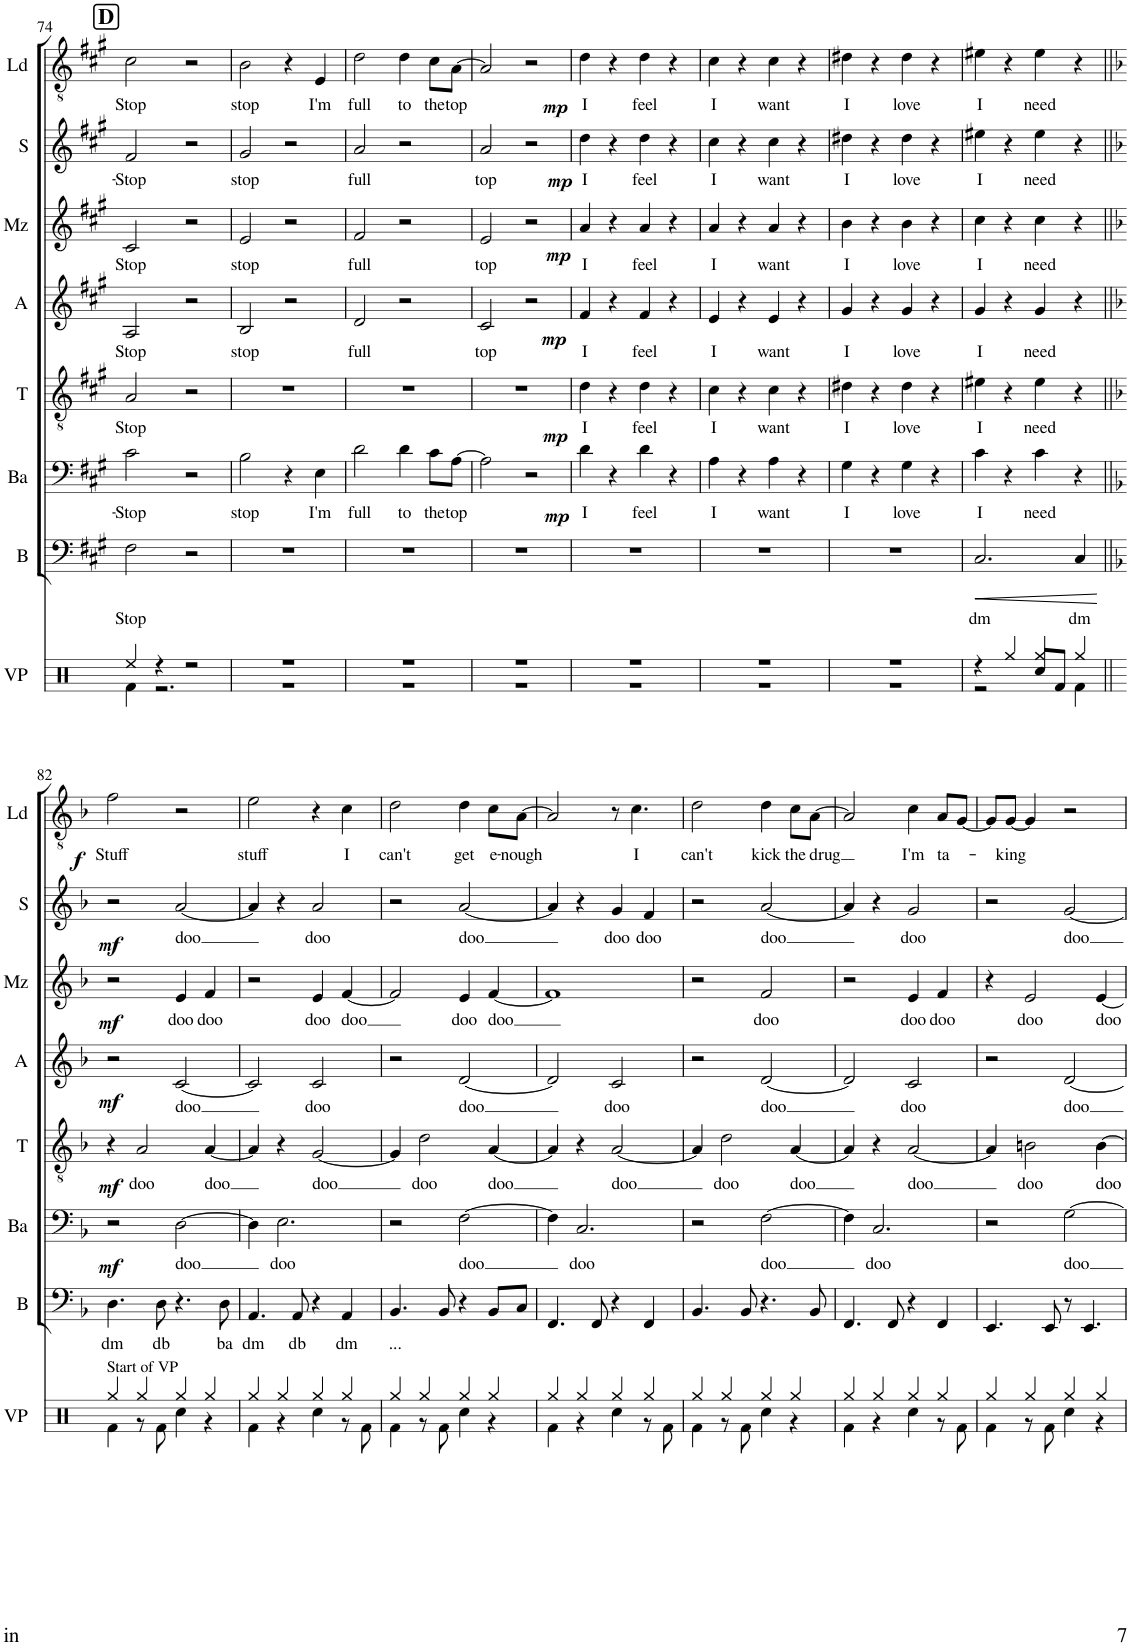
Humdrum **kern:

**kern	**kern	**text	**dynam	**kern	**text	**dynam	**kern	**text	**dynam	**kern	**text	**dynam	**kern	**text	**dynam	**kern	**text	**dynam	**kern	**text	**dynam
*part8	*part7	*part7	*part7	*part6	*part6	*part6	*part5	*part5	*part5	*part4	*part4	*part4	*part3	*part3	*part3	*part2	*part2	*part2	*part1	*part1	*part1
*staff8	*staff7	*staff7	*staff7	*staff6	*staff6	*staff6	*staff5	*staff5	*staff5	*staff4	*staff4	*staff4	*staff3	*staff3	*staff3	*staff2	*staff2	*staff2	*staff1	*staff1	*staff1
*I"Vocal Percussion	*I"Bass	*	*	*I"Baritone	*	*	*I"Tenor	*	*	*I"Alto	*	*	*I"Mezzo	*	*	*I"Soprano	*	*	*I"Lead	*	*
*I'VP	*I'B	*	*	*I'Ba	*	*	*I'T	*	*	*I'A	*	*	*I'Mz	*	*	*I'S	*	*	*I'Ld	*	*
!!LO:PB:g=z
*clefX	*clefF4	*	*	*clefF4	*	*	*clefGv2	*	*	*clefG2	*	*	*clefG2	*	*	*clefG2	*	*	*clefGv2	*	*
*k[]	*k[f#c#g#]	*	*	*k[f#c#g#]	*	*	*k[f#c#g#]	*	*	*k[f#c#g#]	*	*	*k[f#c#g#]	*	*	*k[f#c#g#]	*	*	*k[f#c#g#]	*	*
*M4/4	*M4/4	*	*	*M4/4	*	*	*M4/4	*	*	*M4/4	*	*	*M4/4	*	*	*M4/4	*	*	*M4/4	*	*
!!LO:REH:place=s1:a:B:cj:fs=14:t=D
=74	=74	=74	=74	=74	=74	=74	=74	=74	=74	=74	=74	=74	=74	=74	=74	=74	=74	=74	=74	=74	=74
*^	*	*	*	*	*	*	*	*	*	*	*	*	*	*	*	*	*	*	*	*	*
!	!	!	!LO:LY:b	!	!	!LO:LY:b	!	!	!LO:LY:b	!	!	!LO:LY:b	!	!	!LO:LY:b	!	!	!LO:LY:b	!	!	!LO:LY:b	!
4Ree/	4Rf\	2F#\	Stop	.	2c#\	Stop	.	2A/	Stop	.	2A/	Stop	.	2c#/	Stop	.	2f#/	Stop	.	2c#\	Stop	.
4r	2.r	.	.	.	.	.	.	.	.	.	.	.	.	.	.	.	.	.	.	.	.	.
2r	.	2r	.	.	2r	.	.	2r	.	.	2r	.	.	2r	.	.	2r	.	.	2r	.	.
=75	=75	=75	=75	=75	=75	=75	=75	=75	=75	=75	=75	=75	=75	=75	=75	=75	=75	=75	=75	=75	=75	=75
!	!	!	!	!	!	!LO:LY:b	!	!	!	!	!	!LO:LY:b	!	!	!LO:LY:b	!	!	!LO:LY:b	!	!	!LO:LY:b	!
1r	1r	1r	.	.	2B\	stop	.	1r	.	.	2B/	stop	.	2e/	stop	.	2g#/	stop	.	2B\	stop	.
.	.	.	.	.	4r	.	.	.	.	.	2r	.	.	2r	.	.	2r	.	.	4r	.	.
!	!	!	!	!	!	!LO:LY:b	!	!	!	!	!	!	!	!	!	!	!	!	!	!	!LO:LY:b	!
.	.	.	.	.	4E\	I'm	.	.	.	.	.	.	.	.	.	.	.	.	.	4E/	I'm	.
=76	=76	=76	=76	=76	=76	=76	=76	=76	=76	=76	=76	=76	=76	=76	=76	=76	=76	=76	=76	=76	=76	=76
!	!	!	!	!	!	!LO:LY:b	!	!	!	!	!	!LO:LY:b	!	!	!LO:LY:b	!	!	!LO:LY:b	!	!	!LO:LY:b	!
1r	1r	1r	.	.	2d\	full	.	1r	.	.	2d/	full	.	2f#/	full	.	2a/	full	.	2d\	full	.
!	!	!	!	!	!	!LO:LY:b	!	!	!	!	!	!	!	!	!	!	!	!	!	!	!LO:LY:b	!
.	.	.	.	.	4d\	to	.	.	.	.	2r	.	.	2r	.	.	2r	.	.	4d\	to	.
!	!	!	!	!	!	!LO:LY:b	!	!	!	!	!	!	!	!	!	!	!	!	!	!	!LO:LY:b	!
.	.	.	.	.	8c#\L	the	.	.	.	.	.	.	.	.	.	.	.	.	.	8c#\L	the	.
!	!	!	!	!	!	!LO:LY:b	!	!	!	!	!	!	!	!	!	!	!	!	!	!	!LO:LY:b	!
.	.	.	.	.	[8A\J	top	.	.	.	.	.	.	.	.	.	.	.	.	.	[8A\J	top	.
=77	=77	=77	=77	=77	=77	=77	=77	=77	=77	=77	=77	=77	=77	=77	=77	=77	=77	=77	=77	=77	=77	=77
!	!	!	!	!	!	!	!	!	!	!	!	!LO:LY:b	!	!	!LO:LY:b	!	!	!LO:LY:b	!	!	!	!
1r	1r	1r	.	.	2A\]	.	.	1r	.	.	2c#/	top	.	2e/	top	.	2a/	top	.	2A/]	.	.
.	.	.	.	.	2r	.	.	.	.	.	2r	.	.	2r	.	.	2r	.	.	2r	.	.
=78	=78	=78	=78	=78	=78	=78	=78	=78	=78	=78	=78	=78	=78	=78	=78	=78	=78	=78	=78	=78	=78	=78
!	!	!	!	!	!	!LO:LY:b	!LO:DY:b	!	!LO:LY:b	!LO:DY:b	!	!LO:LY:b	!LO:DY:b	!	!LO:LY:b	!LO:DY:b	!	!LO:LY:b	!LO:DY:b	!	!LO:LY:b	!LO:DY:b
1r	1r	1r	.	.	4d\	I	mp	4d\	I	mp	4f#/	I	mp	4a/	I	mp	4dd\	I	mp	4d\	I	mp
.	.	.	.	.	4r	.	.	4r	.	.	4r	.	.	4r	.	.	4r	.	.	4r	.	.
!	!	!	!	!	!	!LO:LY:b	!	!	!LO:LY:b	!	!	!LO:LY:b	!	!	!LO:LY:b	!	!	!LO:LY:b	!	!	!LO:LY:b	!
.	.	.	.	.	4d\	feel	.	4d\	feel	.	4f#/	feel	.	4a/	feel	.	4dd\	feel	.	4d\	feel	.
.	.	.	.	.	4r	.	.	4r	.	.	4r	.	.	4r	.	.	4r	.	.	4r	.	.
=79	=79	=79	=79	=79	=79	=79	=79	=79	=79	=79	=79	=79	=79	=79	=79	=79	=79	=79	=79	=79	=79	=79
!	!	!	!	!	!	!LO:LY:b	!	!	!LO:LY:b	!	!	!LO:LY:b	!	!	!LO:LY:b	!	!	!LO:LY:b	!	!	!LO:LY:b	!
1r	1r	1r	.	.	4A\	I	.	4c#\	I	.	4e/	I	.	4a/	I	.	4cc#\	I	.	4c#\	I	.
.	.	.	.	.	4r	.	.	4r	.	.	4r	.	.	4r	.	.	4r	.	.	4r	.	.
!	!	!	!	!	!	!LO:LY:b	!	!	!LO:LY:b	!	!	!LO:LY:b	!	!	!LO:LY:b	!	!	!LO:LY:b	!	!	!LO:LY:b	!
.	.	.	.	.	4A\	want	.	4c#\	want	.	4e/	want	.	4a/	want	.	4cc#\	want	.	4c#\	want	.
.	.	.	.	.	4r	.	.	4r	.	.	4r	.	.	4r	.	.	4r	.	.	4r	.	.
=80	=80	=80	=80	=80	=80	=80	=80	=80	=80	=80	=80	=80	=80	=80	=80	=80	=80	=80	=80	=80	=80	=80
!	!	!	!	!	!	!LO:LY:b	!	!	!LO:LY:b	!	!	!LO:LY:b	!	!	!LO:LY:b	!	!	!LO:LY:b	!	!	!LO:LY:b	!
1r	1r	1r	.	.	4G#\	I	.	4d#X\	I	.	4g#/	I	.	4b\	I	.	4dd#X\	I	.	4d#X\	I	.
.	.	.	.	.	4r	.	.	4r	.	.	4r	.	.	4r	.	.	4r	.	.	4r	.	.
!	!	!	!	!	!	!LO:LY:b	!	!	!LO:LY:b	!	!	!LO:LY:b	!	!	!LO:LY:b	!	!	!LO:LY:b	!	!	!LO:LY:b	!
.	.	.	.	.	4G#\	love	.	4d#\	love	.	4g#/	love	.	4b\	love	.	4dd#\	love	.	4d#\	love	.
.	.	.	.	.	4r	.	.	4r	.	.	4r	.	.	4r	.	.	4r	.	.	4r	.	.
=81	=81	=81	=81	=81	=81	=81	=81	=81	=81	=81	=81	=81	=81	=81	=81	=81	=81	=81	=81	=81	=81	=81
!	!	!	!LO:LY:b	!LO:HP:b	!	!LO:LY:b	!	!	!LO:LY:b	!	!	!LO:LY:b	!	!	!LO:LY:b	!	!	!LO:LY:b	!	!	!LO:LY:b	!
4r	2r	2.C#/	dm	<	4c#\	I	.	4e#X\	I	.	4g#/	I	.	4cc#\	I	.	4ee#X\	I	.	4e#X\	I	.
4Rgg/	.	.	.	.	4r	.	.	4r	.	.	4r	.	.	4r	.	.	4r	.	.	4r	.	.
!	!	!	!	!	!	!LO:LY:b	!	!	!LO:LY:b	!	!	!LO:LY:b	!	!	!LO:LY:b	!	!	!LO:LY:b	!	!	!LO:LY:b	!
4Rgg/	8Rcc/L	.	.	.	4c#\	need	.	4e#\	need	.	4g#/	need	.	4cc#\	need	.	4ee#\	need	.	4e#\	need	.
.	8Rf/J	.	.	.	.	.	.	.	.	.	.	.	.	.	.	.	.	.	.	.	.	.
!	!	!	!LO:LY:b	!	!	!	!	!	!	!	!	!	!	!	!	!	!	!	!	!	!	!
4Rgg/	4Rf\	4C#/	dm	.	4r	.	.	4r	.	.	4r	.	.	4r	.	.	4r	.	.	4r	.	.
*v	*v	*	*	*	*	*	*	*	*	*	*	*	*	*	*	*	*	*	*	*	*	*
.	.	.	[	.	.	.	.	.	.	.	.	.	.	.	.	.	.	.	.	.	.
!!LO:LB:g=z
=82||	=82||	=82||	=82||	=82||	=82||	=82||	=82||	=82||	=82||	=82||	=82||	=82||	=82||	=82||	=82||	=82||	=82||	=82||	=82||	=82||	=82||
*	*k[b-]	*	*	*k[b-]	*	*	*k[b-]	*	*	*k[b-]	*	*	*k[b-]	*	*	*k[b-]	*	*	*k[b-]	*	*
*^	*	*	*	*	*	*	*	*	*	*	*	*	*	*	*	*	*	*	*	*	*
!LO:TX:a:t=Start of VP	!	!	!	!	!	!	!	!	!	!	!	!	!	!	!	!	!	!	!	!	!	!
!	!	!	!LO:LY:b	!	!	!	!LO:DY:b	!	!	!LO:DY:b	!	!	!LO:DY:b	!	!	!LO:DY:b	!	!	!LO:DY:b	!	!LO:LY:b	!LO:DY:b
4Rgg/	4Rf\	4.D\	dm	.	2r	.	mf	4r	.	mf	2r	.	mf	2r	.	mf	2r	.	mf	2f\	Stuff	f
!	!	!	!	!	!	!	!	!	!LO:LY:b	!	!	!	!	!	!	!	!	!	!	!	!	!
4Rgg/	8r	.	.	.	.	.	.	2A/	doo	.	.	.	.	.	.	.	.	.	.	.	.	.
!	!	!	!LO:LY:b	!	!	!	!	!	!	!	!	!	!	!	!	!	!	!	!	!	!	!
.	8Rf\	8D\	db	.	.	.	.	.	.	.	.	.	.	.	.	.	.	.	.	.	.	.
!	!	!	!	!	!	!LO:LY:b	!	!	!	!	!	!LO:LY:b	!	!	!LO:LY:b	!	!	!LO:LY:b	!	!	!	!
4Rgg/	4Rcc\	4.r	.	.	[2D\	doo	.	.	.	.	[2c/	doo	.	4e/	doo	.	[2a/	doo	.	2r	.	.
!	!	!	!	!	!	!	!	!	!LO:LY:b	!	!	!	!	!	!LO:LY:b	!	!	!	!	!	!	!
4Rgg/	4r	.	.	.	.	.	.	[4A/	doo	.	.	.	.	4f/	doo	.	.	.	.	.	.	.
!	!	!	!LO:LY:b	!	!	!	!	!	!	!	!	!	!	!	!	!	!	!	!	!	!	!
.	.	8D\	ba	.	.	.	.	.	.	.	.	.	.	.	.	.	.	.	.	.	.	.
=83	=83	=83	=83	=83	=83	=83	=83	=83	=83	=83	=83	=83	=83	=83	=83	=83	=83	=83	=83	=83	=83	=83
!	!	!	!LO:LY:b	!	!	!	!	!	!	!	!	!	!	!	!	!	!	!	!	!	!LO:LY:b	!
4Rgg/	4Rf\	4.AA/	dm	.	4D\]	.	.	4A/]	.	.	2c/]	.	.	2r	.	.	4a/]	.	.	2e\	stuff	.
!	!	!	!	!	!	!LO:LY:b	!	!	!	!	!	!	!	!	!	!	!	!	!	!	!	!
4Rgg/	4r	.	.	.	2.E\	doo	.	4r	.	.	.	.	.	.	.	.	4r	.	.	.	.	.
!	!	!	!LO:LY:b	!	!	!	!	!	!	!	!	!	!	!	!	!	!	!	!	!	!	!
.	.	8AA/	db	.	.	.	.	.	.	.	.	.	.	.	.	.	.	.	.	.	.	.
!	!	!	!	!	!	!	!	!	!LO:LY:b	!	!	!LO:LY:b	!	!	!LO:LY:b	!	!	!LO:LY:b	!	!	!	!
4Rgg/	4Rcc\	4r	.	.	.	.	.	[2G/	doo	.	2c/	doo	.	4e/	doo	.	2a/	doo	.	4r	.	.
!	!	!	!LO:LY:b	!	!	!	!	!	!	!	!	!	!	!	!LO:LY:b	!	!	!	!	!	!LO:LY:b	!
4Rgg/	8r	4AA/	dm	.	.	.	.	.	.	.	.	.	.	[4f/	doo	.	.	.	.	4c\	I	.
.	8Rf\	.	.	.	.	.	.	.	.	.	.	.	.	.	.	.	.	.	.	.	.	.
=84	=84	=84	=84	=84	=84	=84	=84	=84	=84	=84	=84	=84	=84	=84	=84	=84	=84	=84	=84	=84	=84	=84
!	!	!	!LO:LY:b	!	!	!	!	!	!	!	!	!	!	!	!	!	!	!	!	!	!LO:LY:b	!
4Rgg/	4Rf\	4.BB-/	...	.	2r	.	.	4G/]	.	.	2r	.	.	2f/]	.	.	2r	.	.	2d\	can't	.
!	!	!	!	!	!	!	!	!	!LO:LY:b	!	!	!	!	!	!	!	!	!	!	!	!	!
4Rgg/	8r	.	.	.	.	.	.	2d\	doo	.	.	.	.	.	.	.	.	.	.	.	.	.
.	8Rf\	8BB-/	.	.	.	.	.	.	.	.	.	.	.	.	.	.	.	.	.	.	.	.
!	!	!	!	!	!	!LO:LY:b	!	!	!	!	!	!LO:LY:b	!	!	!LO:LY:b	!	!	!LO:LY:b	!	!	!LO:LY:b	!
4Rgg/	4Rcc\	4r	.	.	[2F\	doo	.	.	.	.	[2d/	doo	.	4e/	doo	.	[2a/	doo	.	4d\	get	.
!	!	!	!	!	!	!	!	!	!LO:LY:b	!	!	!	!	!	!LO:LY:b	!	!	!	!	!	!LO:LY:b	!
4Rgg/	4r	8BB-/L	.	.	.	.	.	[4A/	doo	.	.	.	.	[4f/	doo	.	.	.	.	8c\L	e-	.
!	!	!	!	!	!	!	!	!	!	!	!	!	!	!	!	!	!	!	!	!	!LO:LY:b	!
.	.	8C/J	.	.	.	.	.	.	.	.	.	.	.	.	.	.	.	.	.	[8A\J	-nough	.
=85	=85	=85	=85	=85	=85	=85	=85	=85	=85	=85	=85	=85	=85	=85	=85	=85	=85	=85	=85	=85	=85	=85
4Rgg/	4Rf\	4.FF/	.	.	4F\]	.	.	4A/]	.	.	2d/]	.	.	1f]	.	.	4a/]	.	.	2A/]	.	.
!	!	!	!	!	!	!LO:LY:b	!	!	!	!	!	!	!	!	!	!	!	!	!	!	!	!
4Rgg/	4r	.	.	.	2.C/	doo	.	4r	.	.	.	.	.	.	.	.	4r	.	.	.	.	.
.	.	8FF/	.	.	.	.	.	.	.	.	.	.	.	.	.	.	.	.	.	.	.	.
!	!	!	!	!	!	!	!	!	!LO:LY:b	!	!	!LO:LY:b	!	!	!	!	!	!LO:LY:b	!	!	!	!
4Rgg/	4Rcc\	4r	.	.	.	.	.	[2A/	doo	.	2c/	doo	.	.	.	.	4g/	doo	.	8r	.	.
!	!	!	!	!	!	!	!	!	!	!	!	!	!	!	!	!	!	!	!	!	!LO:LY:b	!
.	.	.	.	.	.	.	.	.	.	.	.	.	.	.	.	.	.	.	.	4.c\	I	.
!	!	!	!	!	!	!	!	!	!	!	!	!	!	!	!	!	!	!LO:LY:b	!	!	!	!
4Rgg/	8r	4FF/	.	.	.	.	.	.	.	.	.	.	.	.	.	.	4f/	doo	.	.	.	.
.	8Rf\	.	.	.	.	.	.	.	.	.	.	.	.	.	.	.	.	.	.	.	.	.
=86	=86	=86	=86	=86	=86	=86	=86	=86	=86	=86	=86	=86	=86	=86	=86	=86	=86	=86	=86	=86	=86	=86
!	!	!	!	!	!	!	!	!	!	!	!	!	!	!	!	!	!	!	!	!	!LO:LY:b	!
4Rgg/	4Rf\	4.BB-/	.	.	2r	.	.	4A/]	.	.	2r	.	.	2r	.	.	2r	.	.	2d\	can't	.
!	!	!	!	!	!	!	!	!	!LO:LY:b	!	!	!	!	!	!	!	!	!	!	!	!	!
4Rgg/	8r	.	.	.	.	.	.	2d\	doo	.	.	.	.	.	.	.	.	.	.	.	.	.
.	8Rf\	8BB-/	.	.	.	.	.	.	.	.	.	.	.	.	.	.	.	.	.	.	.	.
!	!	!	!	!	!	!LO:LY:b	!	!	!	!	!	!LO:LY:b	!	!	!LO:LY:b	!	!	!LO:LY:b	!	!	!LO:LY:b	!
4Rgg/	4Rcc\	4.r	.	.	[2F\	doo	.	.	.	.	[2d/	doo	.	2f/	doo	.	[2a/	doo	.	4d\	kick	.
!	!	!	!	!	!	!	!	!	!LO:LY:b	!	!	!	!	!	!	!	!	!	!	!	!LO:LY:b	!
4Rgg/	4r	.	.	.	.	.	.	[4A/	doo	.	.	.	.	.	.	.	.	.	.	8c\L	the	.
!	!	!	!	!	!	!	!	!	!	!	!	!	!	!	!	!	!	!	!	!	!LO:LY:b	!
.	.	8BB-/	.	.	.	.	.	.	.	.	.	.	.	.	.	.	.	.	.	[8A\J	drug	.
=87	=87	=87	=87	=87	=87	=87	=87	=87	=87	=87	=87	=87	=87	=87	=87	=87	=87	=87	=87	=87	=87	=87
4Rgg/	4Rf\	4.FF/	.	.	4F\]	.	.	4A/]	.	.	2d/]	.	.	2r	.	.	4a/]	.	.	2A/]	.	.
!	!	!	!	!	!	!LO:LY:b	!	!	!	!	!	!	!	!	!	!	!	!	!	!	!	!
4Rgg/	4r	.	.	.	2.C/	doo	.	4r	.	.	.	.	.	.	.	.	4r	.	.	.	.	.
.	.	8FF/	.	.	.	.	.	.	.	.	.	.	.	.	.	.	.	.	.	.	.	.
!	!	!	!	!	!	!	!	!	!LO:LY:b	!	!	!LO:LY:b	!	!	!LO:LY:b	!	!	!LO:LY:b	!	!	!LO:LY:b	!
4Rgg/	4Rcc\	4r	.	.	.	.	.	[2A/	doo	.	2c/	doo	.	4e/	doo	.	2g/	doo	.	4c\	I'm	.
!	!	!	!	!	!	!	!	!	!	!	!	!	!	!	!LO:LY:b	!	!	!	!	!	!LO:LY:b	!
4Rgg/	8r	4FF/	.	.	.	.	.	.	.	.	.	.	.	4f/	doo	.	.	.	.	8A/L	ta-	.
.	8Rf\	.	.	.	.	.	.	.	.	.	.	.	.	.	.	.	.	.	.	[8G/J	.	.
=88	=88	=88	=88	=88	=88	=88	=88	=88	=88	=88	=88	=88	=88	=88	=88	=88	=88	=88	=88	=88	=88	=88
4Rgg/	4Rf\	4.EE/	.	.	2r	.	.	4A/]	.	.	2r	.	.	4r	.	.	2r	.	.	8G/L]	.	.
!	!	!	!	!	!	!	!	!	!	!	!	!	!	!	!	!	!	!	!	!	!LO:LY:b	!
.	.	.	.	.	.	.	.	.	.	.	.	.	.	.	.	.	.	.	.	[8G/J	-king	.
!	!	!	!	!	!	!	!	!	!LO:LY:b	!	!	!	!	!	!LO:LY:b	!	!	!	!	!	!	!
4Rgg/	8r	.	.	.	.	.	.	2Bn\	doo	.	.	.	.	2e/	doo	.	.	.	.	4G/]	.	.
.	8Rf\	8EE/	.	.	.	.	.	.	.	.	.	.	.	.	.	.	.	.	.	.	.	.
!	!	!	!	!	!	!LO:LY:b	!	!	!	!	!	!LO:LY:b	!	!	!	!	!	!LO:LY:b	!	!	!	!
4Rgg/	4Rcc\	8r	.	.	[2G\	doo	.	.	.	.	[2d/	doo	.	.	.	.	[2g/	doo	.	2r	.	.
.	.	4.EE/	.	.	.	.	.	.	.	.	.	.	.	.	.	.	.	.	.	.	.	.
!	!	!	!	!	!	!	!	!	!LO:LY:b	!	!	!	!	!	!LO:LY:b	!	!	!	!	!	!	!
4Rgg/	4r	.	.	.	.	.	.	[4B\	doo	.	.	.	.	[4e/	doo	.	.	.	.	.	.	.
*v	*v	*	*	*	*	*	*	*	*	*	*	*	*	*	*	*	*	*	*	*	*	*
=	=	=	=	=	=	=	=	=	=	=	=	=	=	=	=	=	=	=	=	=	=
*-	*-	*-	*-	*-	*-	*-	*-	*-	*-	*-	*-	*-	*-	*-	*-	*-	*-	*-	*-	*-	*-
